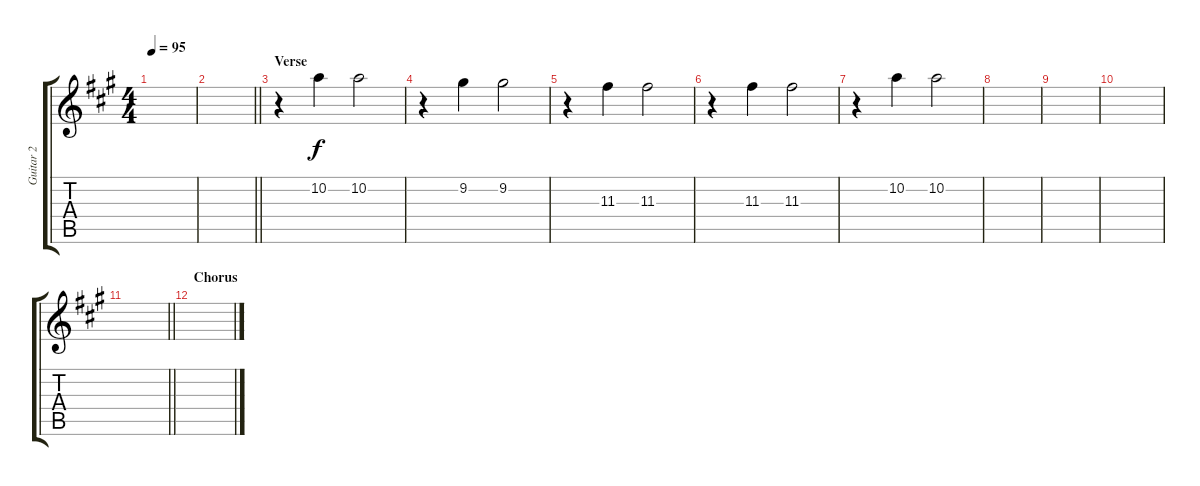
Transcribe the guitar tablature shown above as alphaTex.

\track ("Guitar 2" "Guitar 2") {instrument electricguitarjazz}
\staff {score tabs}
\tuning (E4 B3 G3 D3 A2 E2) {hide}
\ts (4 4)
\tempo 95
\clef g2
\ks a
|
\barLineRight lightlight
|
\section ("" "Verse")
r.4 10.2.4 10.2.2 |
r.4 9.2.4 9.2.2 |
r.4 11.3.4 11.3.2 |
r.4 11.3.4 11.3.2 |
r.4 10.2.4 10.2.2 |
|
|
|
\barLineRight lightlight
|
\section ("" "Chorus")
